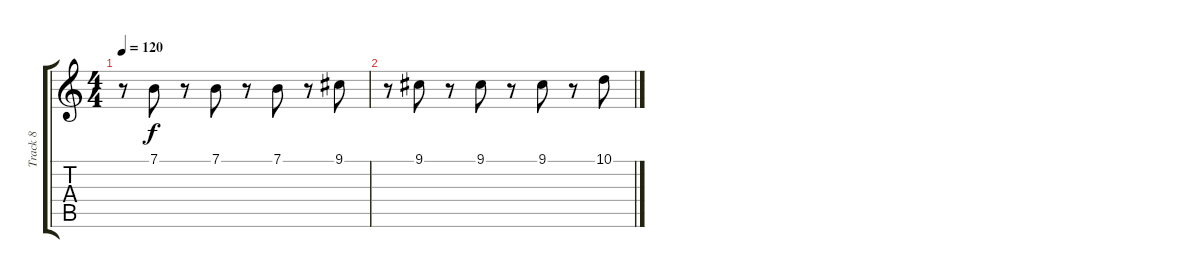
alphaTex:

\track ("Track 8" "Track 8") {instrument lead3calliope}
\staff {score tabs}
\tuning (E4 B3 G3 D3 A2 E2) {hide}
\ts (4 4)
\tempo 120
\clef g2
\ks c
r.8{dy f} 7.1.8 r.8 7.1.8 r.8 7.1.8 r.8 9.1.8 |
r.8 9.1.8 r.8 9.1.8 r.8 9.1.8 r.8 10.1.8
